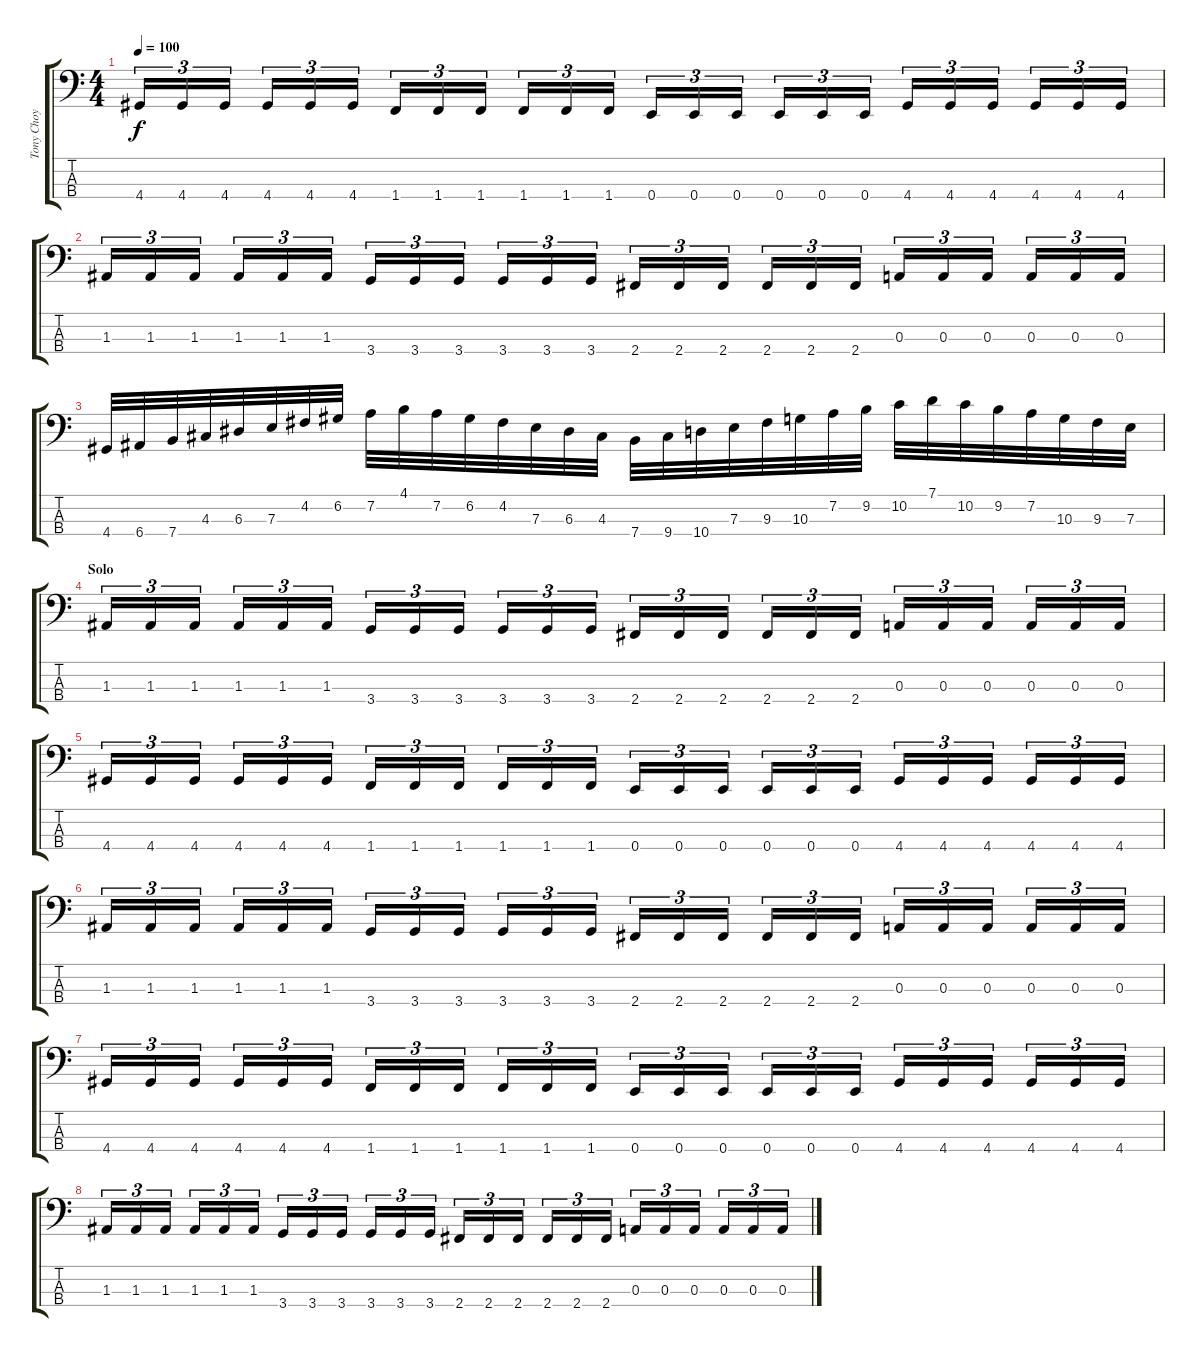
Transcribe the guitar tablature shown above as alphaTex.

\track ("Tony Choy" "Tony Choy") {instrument electricbasspick}
\staff {score tabs}
\tuning (G2 D2 A1 E1) {hide}
\ts (4 4)
\tempo 100
\clef f4
\ks c
4.4.16{tu (3 2) dy f} 4.4.16{tu (3 2)} 4.4.16{tu (3 2)} 4.4.16{tu (3 2)} 4.4.16{tu (3 2)} 4.4.16{tu (3 2)} 1.4.16{tu (3 2)} 1.4.16{tu (3 2)} 1.4.16{tu (3 2)} 1.4.16{tu (3 2)} 1.4.16{tu (3 2)} 1.4.16{tu (3 2)} 0.4.16{tu (3 2)} 0.4.16{tu (3 2)} 0.4.16{tu (3 2)} 0.4.16{tu (3 2)} 0.4.16{tu (3 2)} 0.4.16{tu (3 2)} 4.4.16{tu (3 2)} 4.4.16{tu (3 2)} 4.4.16{tu (3 2)} 4.4.16{tu (3 2)} 4.4.16{tu (3 2)} 4.4.16{tu (3 2)} |
1.3.16{tu (3 2)} 1.3.16{tu (3 2)} 1.3.16{tu (3 2)} 1.3.16{tu (3 2)} 1.3.16{tu (3 2)} 1.3.16{tu (3 2)} 3.4.16{tu (3 2)} 3.4.16{tu (3 2)} 3.4.16{tu (3 2)} 3.4.16{tu (3 2)} 3.4.16{tu (3 2)} 3.4.16{tu (3 2)} 2.4.16{tu (3 2)} 2.4.16{tu (3 2)} 2.4.16{tu (3 2)} 2.4.16{tu (3 2)} 2.4.16{tu (3 2)} 2.4.16{tu (3 2)} 0.3.16{tu (3 2)} 0.3.16{tu (3 2)} 0.3.16{tu (3 2)} 0.3.16{tu (3 2)} 0.3.16{tu (3 2)} 0.3.16{tu (3 2)} |
4.4.32 6.4.32 7.4.32 4.3.32 6.3.32 7.3.32 4.2.32 6.2.32 7.2.32 4.1.32 7.2.32 6.2.32 4.2.32 7.3.32 6.3.32 4.3.32 7.4.32 9.4.32 10.4.32 7.3.32 9.3.32 10.3.32 7.2.32 9.2.32 10.2.32 7.1.32 10.2.32 9.2.32 7.2.32 10.3.32 9.3.32 7.3.32 |
\section ("" "Solo")
1.3.16{tu (3 2)} 1.3.16{tu (3 2)} 1.3.16{tu (3 2)} 1.3.16{tu (3 2)} 1.3.16{tu (3 2)} 1.3.16{tu (3 2)} 3.4.16{tu (3 2)} 3.4.16{tu (3 2)} 3.4.16{tu (3 2)} 3.4.16{tu (3 2)} 3.4.16{tu (3 2)} 3.4.16{tu (3 2)} 2.4.16{tu (3 2)} 2.4.16{tu (3 2)} 2.4.16{tu (3 2)} 2.4.16{tu (3 2)} 2.4.16{tu (3 2)} 2.4.16{tu (3 2)} 0.3.16{tu (3 2)} 0.3.16{tu (3 2)} 0.3.16{tu (3 2)} 0.3.16{tu (3 2)} 0.3.16{tu (3 2)} 0.3.16{tu (3 2)} |
4.4.16{tu (3 2)} 4.4.16{tu (3 2)} 4.4.16{tu (3 2)} 4.4.16{tu (3 2)} 4.4.16{tu (3 2)} 4.4.16{tu (3 2)} 1.4.16{tu (3 2)} 1.4.16{tu (3 2)} 1.4.16{tu (3 2)} 1.4.16{tu (3 2)} 1.4.16{tu (3 2)} 1.4.16{tu (3 2)} 0.4.16{tu (3 2)} 0.4.16{tu (3 2)} 0.4.16{tu (3 2)} 0.4.16{tu (3 2)} 0.4.16{tu (3 2)} 0.4.16{tu (3 2)} 4.4.16{tu (3 2)} 4.4.16{tu (3 2)} 4.4.16{tu (3 2)} 4.4.16{tu (3 2)} 4.4.16{tu (3 2)} 4.4.16{tu (3 2)} |
1.3.16{tu (3 2)} 1.3.16{tu (3 2)} 1.3.16{tu (3 2)} 1.3.16{tu (3 2)} 1.3.16{tu (3 2)} 1.3.16{tu (3 2)} 3.4.16{tu (3 2)} 3.4.16{tu (3 2)} 3.4.16{tu (3 2)} 3.4.16{tu (3 2)} 3.4.16{tu (3 2)} 3.4.16{tu (3 2)} 2.4.16{tu (3 2)} 2.4.16{tu (3 2)} 2.4.16{tu (3 2)} 2.4.16{tu (3 2)} 2.4.16{tu (3 2)} 2.4.16{tu (3 2)} 0.3.16{tu (3 2)} 0.3.16{tu (3 2)} 0.3.16{tu (3 2)} 0.3.16{tu (3 2)} 0.3.16{tu (3 2)} 0.3.16{tu (3 2)} |
4.4.16{tu (3 2)} 4.4.16{tu (3 2)} 4.4.16{tu (3 2)} 4.4.16{tu (3 2)} 4.4.16{tu (3 2)} 4.4.16{tu (3 2)} 1.4.16{tu (3 2)} 1.4.16{tu (3 2)} 1.4.16{tu (3 2)} 1.4.16{tu (3 2)} 1.4.16{tu (3 2)} 1.4.16{tu (3 2)} 0.4.16{tu (3 2)} 0.4.16{tu (3 2)} 0.4.16{tu (3 2)} 0.4.16{tu (3 2)} 0.4.16{tu (3 2)} 0.4.16{tu (3 2)} 4.4.16{tu (3 2)} 4.4.16{tu (3 2)} 4.4.16{tu (3 2)} 4.4.16{tu (3 2)} 4.4.16{tu (3 2)} 4.4.16{tu (3 2)} |
1.3.16{tu (3 2)} 1.3.16{tu (3 2)} 1.3.16{tu (3 2)} 1.3.16{tu (3 2)} 1.3.16{tu (3 2)} 1.3.16{tu (3 2)} 3.4.16{tu (3 2)} 3.4.16{tu (3 2)} 3.4.16{tu (3 2)} 3.4.16{tu (3 2)} 3.4.16{tu (3 2)} 3.4.16{tu (3 2)} 2.4.16{tu (3 2)} 2.4.16{tu (3 2)} 2.4.16{tu (3 2)} 2.4.16{tu (3 2)} 2.4.16{tu (3 2)} 2.4.16{tu (3 2)} 0.3.16{tu (3 2)} 0.3.16{tu (3 2)} 0.3.16{tu (3 2)} 0.3.16{tu (3 2)} 0.3.16{tu (3 2)} 0.3.16{tu (3 2)}
